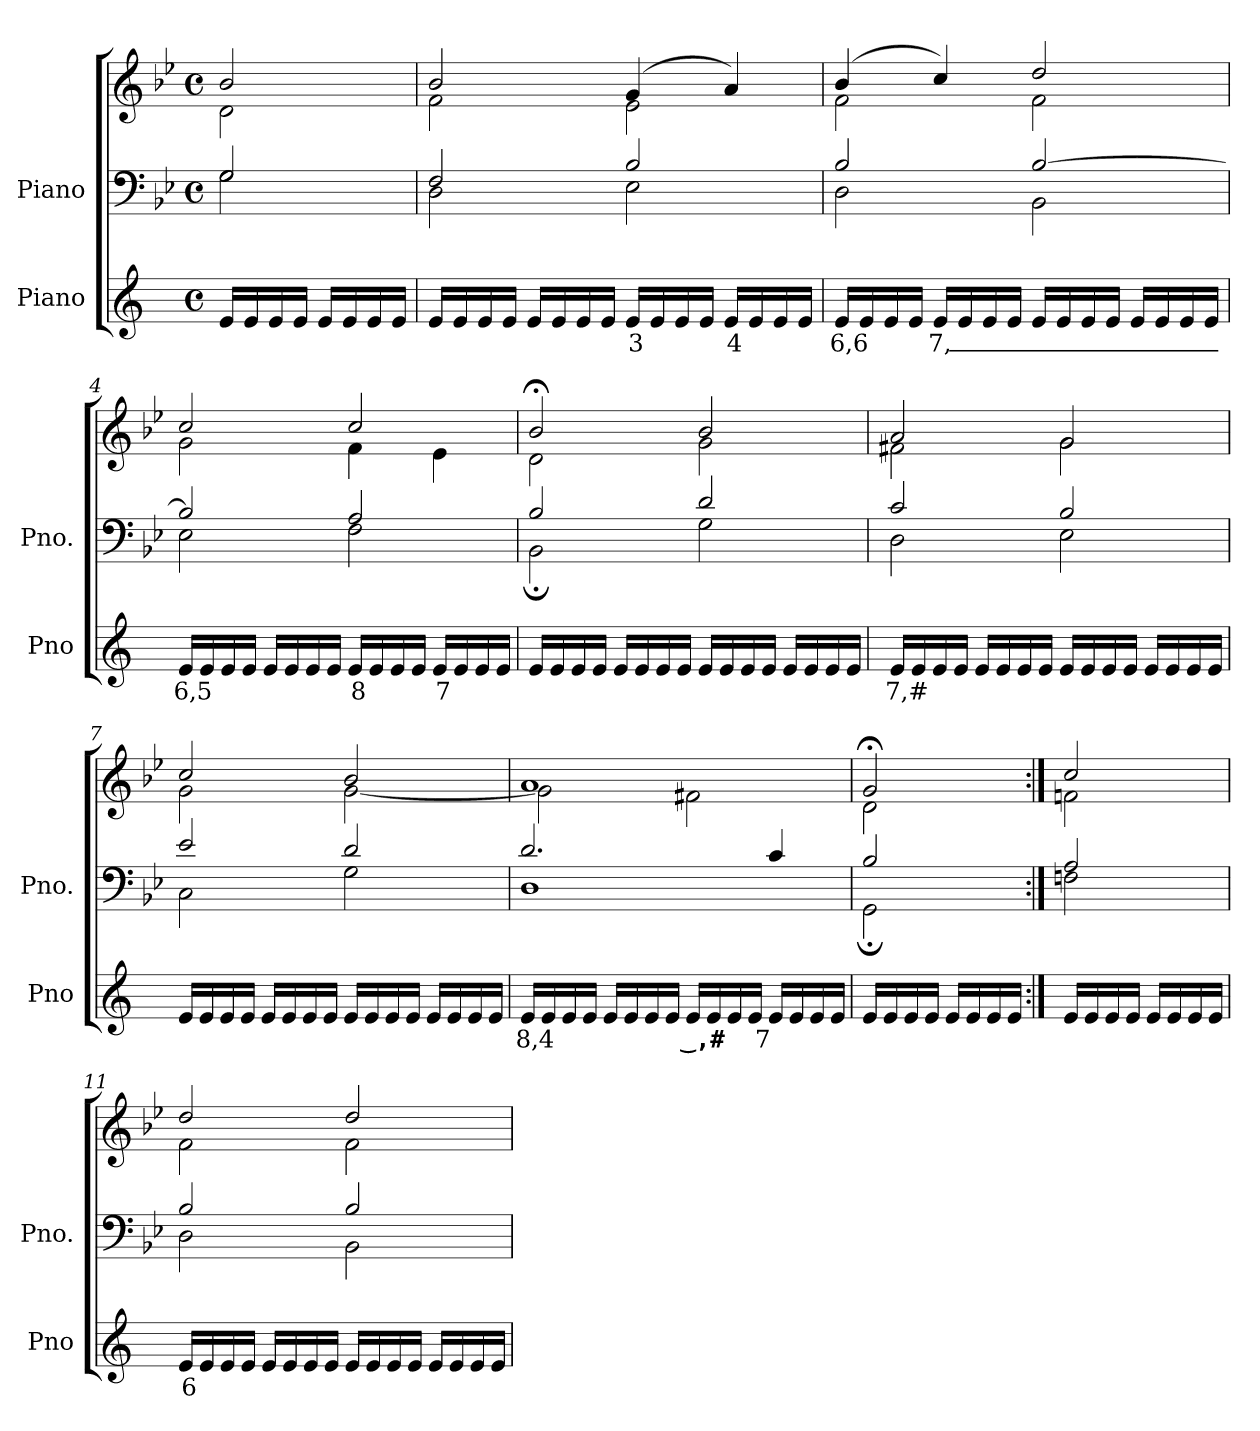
**kern	**text	**kern	**kern
*part2	*part2	*part1	*part1
*staff3	*staff3	*staff2	*staff1
*I"Piano	*	*I"Piano	*
*I'Pno	*	*I'Pno.	*
*clefG2	*	*clefF4	*clefG2
*k[]	*	*k[b-e-]	*k[b-e-]
*M4/4	*	*M4/4	*M4/4
*met(c)	*	*met(c)	*met(c)
=1	=1	=1	=1
*	*	*^	*^
16e/LL	.	2G/	2G\	2b-/	2d\
16e/	.	.	.	.	.
16e/	.	.	.	.	.
16e/JJ	.	.	.	.	.
16e/LL	.	.	.	.	.
16e/	.	.	.	.	.
16e/	.	.	.	.	.
16e/JJ	.	.	.	.	.
=2	=2	=2	=2	=2	=2
16e/LL	.	2F/	2D\	2b-/	2f\
16e/	.	.	.	.	.
16e/	.	.	.	.	.
16e/JJ	.	.	.	.	.
16e/LL	.	.	.	.	.
16e/	.	.	.	.	.
16e/	.	.	.	.	.
16e/JJ	.	.	.	.	.
!	!LO:LY:b	!	!	!	!
16e/LL	3	2B-/	2E-\	(>4g/	2e-\
16e/	.	.	.	.	.
16e/	.	.	.	.	.
16e/JJ	.	.	.	.	.
!	!LO:LY:b	!	!	!	!
16e/LL	4	.	.	4a/)	.
16e/	.	.	.	.	.
16e/	.	.	.	.	.
16e/JJ	.	.	.	.	.
=3	=3	=3	=3	=3	=3
!	!LO:LY:b	!	!	!	!
16e/LL	6,6	2B-/	2D\	(>4b-/	2f\
16e/	.	.	.	.	.
16e/	.	.	.	.	.
16e/JJ	.	.	.	.	.
!	!LO:LY:b	!	!	!	!
16e/LL	7,_	.	.	4cc/)	.
16e/	.	.	.	.	.
16e/	.	.	.	.	.
16e/JJ	.	.	.	.	.
16e/LL	.	[2B-/	2BB-\	2dd/	2f\
16e/	.	.	.	.	.
16e/	.	.	.	.	.
16e/JJ	.	.	.	.	.
16e/LL	.	.	.	.	.
16e/	.	.	.	.	.
16e/	.	.	.	.	.
16e/JJ	.	.	.	.	.
=4	=4	=4	=4	=4	=4
!	!LO:LY:b	!	!	!	!
16e/LL	6,5	2B-/]	2E-\	2cc/	2g\
16e/	.	.	.	.	.
16e/	.	.	.	.	.
16e/JJ	.	.	.	.	.
16e/LL	.	.	.	.	.
16e/	.	.	.	.	.
16e/	.	.	.	.	.
16e/JJ	.	.	.	.	.
!	!LO:LY:b	!	!	!	!
16e/LL	8	2A/	2F\	2cc/	4f\
16e/	.	.	.	.	.
16e/	.	.	.	.	.
16e/JJ	.	.	.	.	.
!	!LO:LY:b	!	!	!	!
16e/LL	7	.	.	.	4e-\
16e/	.	.	.	.	.
16e/	.	.	.	.	.
16e/JJ	.	.	.	.	.
=5	=5	=5	=5	=5	=5
16e/LL	.	2B-/	2BB-;\	2b-;</	2d\
16e/	.	.	.	.	.
16e/	.	.	.	.	.
16e/JJ	.	.	.	.	.
16e/LL	.	.	.	.	.
16e/	.	.	.	.	.
16e/	.	.	.	.	.
16e/JJ	.	.	.	.	.
16e/LL	.	2d/	2G\	2b-/	2g\
16e/	.	.	.	.	.
16e/	.	.	.	.	.
16e/JJ	.	.	.	.	.
16e/LL	.	.	.	.	.
16e/	.	.	.	.	.
16e/	.	.	.	.	.
16e/JJ	.	.	.	.	.
=6	=6	=6	=6	=6	=6
!	!LO:LY:b	!	!	!	!
16e/LL	7,#	2c/	2D\	2a/	2f#X\
16e/	.	.	.	.	.
16e/	.	.	.	.	.
16e/JJ	.	.	.	.	.
16e/LL	.	.	.	.	.
16e/	.	.	.	.	.
16e/	.	.	.	.	.
16e/JJ	.	.	.	.	.
16e/LL	.	2B-/	2E-\	2g/	2g\
16e/	.	.	.	.	.
16e/	.	.	.	.	.
16e/JJ	.	.	.	.	.
16e/LL	.	.	.	.	.
16e/	.	.	.	.	.
16e/	.	.	.	.	.
16e/JJ	.	.	.	.	.
=7	=7	=7	=7	=7	=7
16e/LL	.	2e-/	2C\	2cc/	2g\
16e/	.	.	.	.	.
16e/	.	.	.	.	.
16e/JJ	.	.	.	.	.
16e/LL	.	.	.	.	.
16e/	.	.	.	.	.
16e/	.	.	.	.	.
16e/JJ	.	.	.	.	.
16e/LL	.	2d/	2G\	2b-/	[2g\
16e/	.	.	.	.	.
16e/	.	.	.	.	.
16e/JJ	.	.	.	.	.
16e/LL	.	.	.	.	.
16e/	.	.	.	.	.
16e/	.	.	.	.	.
16e/JJ	.	.	.	.	.
=8	=8	=8	=8	=8	=8
!	!LO:LY:b	!	!	!	!
16e/LL	8,4	2.d/	1D	1a	2g\]
16e/	.	.	.	.	.
16e/	.	.	.	.	.
16e/JJ	.	.	.	.	.
16e/LL	.	.	.	.	.
16e/	.	.	.	.	.
16e/	.	.	.	.	.
16e/JJ	.	.	.	.	.
!	!LO:LY:b	!	!	!	!
16e/LL	_,#	.	.	.	2f#X\
16e/	.	.	.	.	.
16e/	.	.	.	.	.
16e/JJ	.	.	.	.	.
!	!LO:LY:b	!	!	!	!
16e/LL	7	4c/	.	.	.
16e/	.	.	.	.	.
16e/	.	.	.	.	.
16e/JJ	.	.	.	.	.
=9	=9	=9	=9	=9	=9
16e/LL	.	2B-/	2GG;\	2g;</	2d\
16e/	.	.	.	.	.
16e/	.	.	.	.	.
16e/JJ	.	.	.	.	.
16e/LL	.	.	.	.	.
16e/	.	.	.	.	.
16e/	.	.	.	.	.
16e/JJ	.	.	.	.	.
=10:|!	=10:|!	=10:|!	=10:|!	=10:|!	=10:|!
16e/LL	.	2A/	2Fn\	2cc/	2fn\
16e/	.	.	.	.	.
16e/	.	.	.	.	.
16e/JJ	.	.	.	.	.
16e/LL	.	.	.	.	.
16e/	.	.	.	.	.
16e/	.	.	.	.	.
16e/JJ	.	.	.	.	.
=11	=11	=11	=11	=11	=11
!	!LO:LY:b	!	!	!	!
16e/LL	6	2B-/	2D\	2dd/	2f\
16e/	.	.	.	.	.
16e/	.	.	.	.	.
16e/JJ	.	.	.	.	.
16e/LL	.	.	.	.	.
16e/	.	.	.	.	.
16e/	.	.	.	.	.
16e/JJ	.	.	.	.	.
16e/LL	.	2B-/	2BB-\	2dd/	2f\
16e/	.	.	.	.	.
16e/	.	.	.	.	.
16e/JJ	.	.	.	.	.
16e/LL	.	.	.	.	.
16e/	.	.	.	.	.
16e/	.	.	.	.	.
16e/JJ	.	.	.	.	.
*	*	*v	*v	*	*
*	*	*	*v	*v
=	=	=	=
*-	*-	*-	*-
